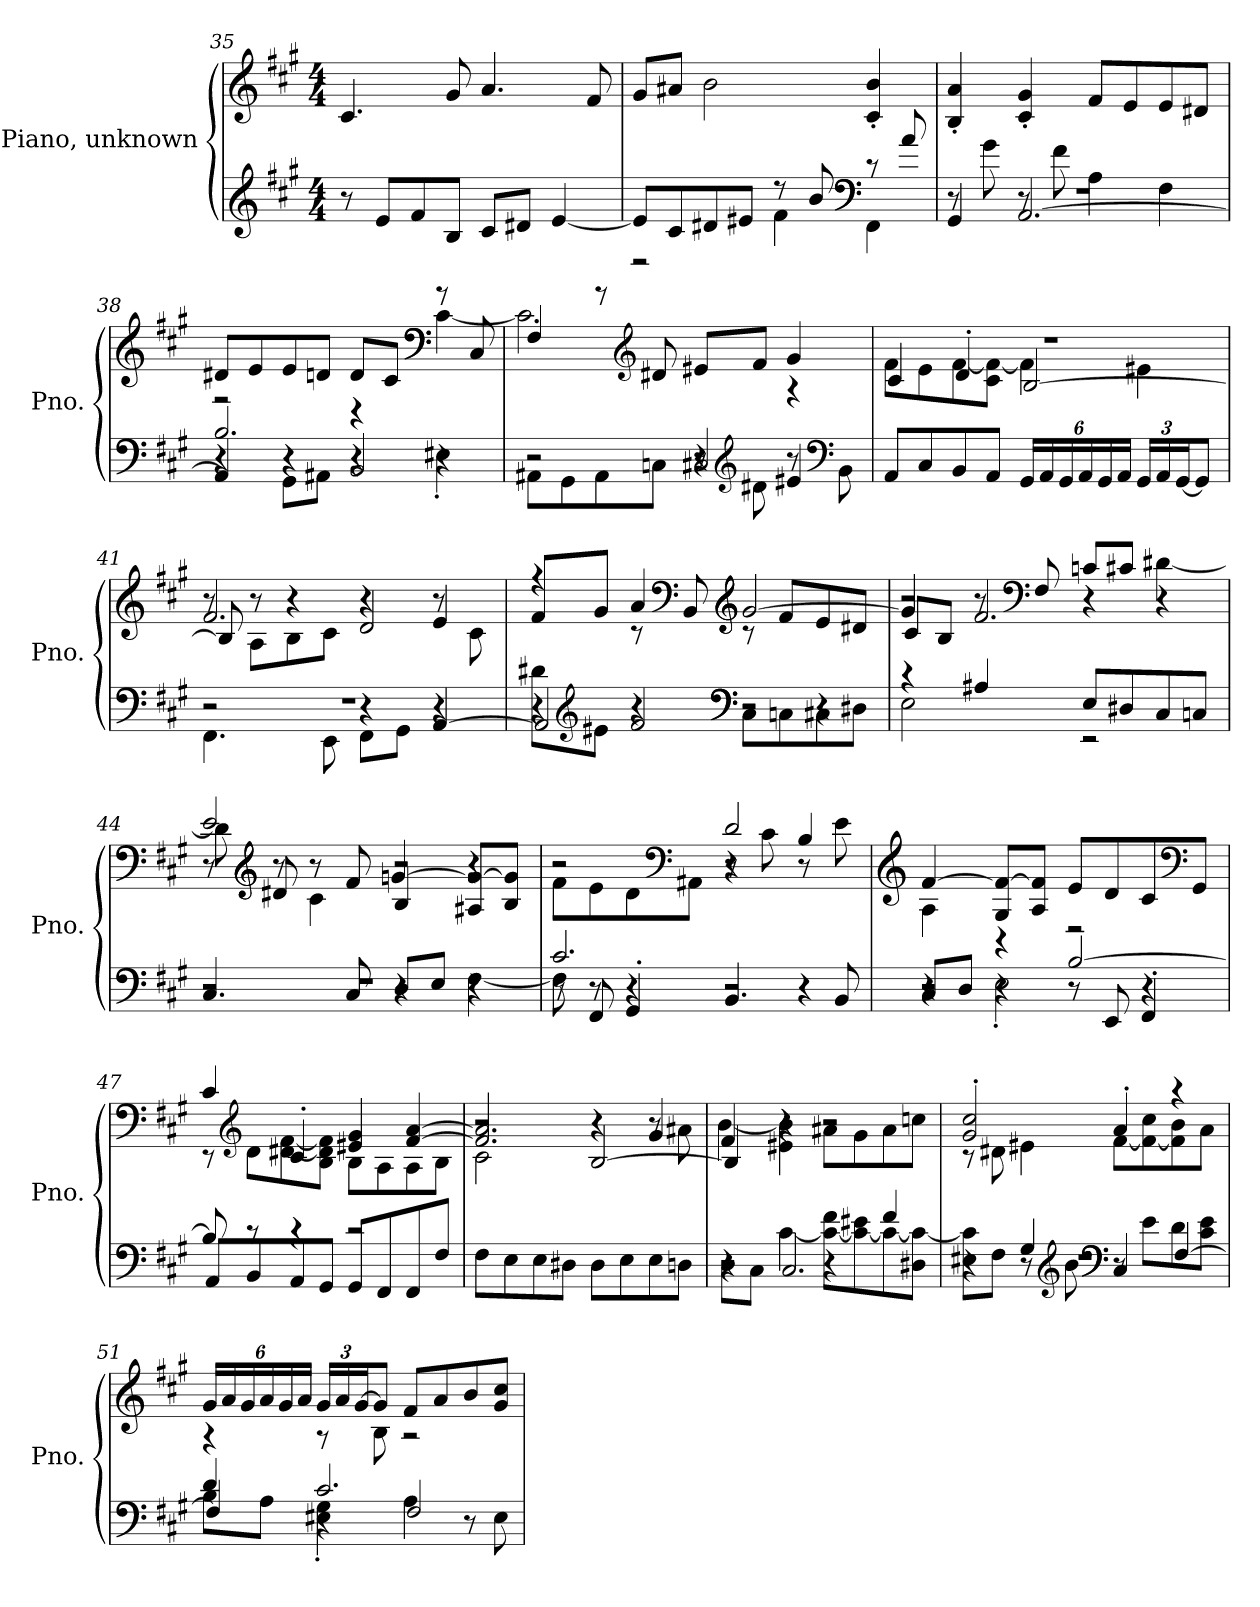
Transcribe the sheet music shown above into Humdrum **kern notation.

**kern	**kern
*part1	*part1
*staff2	*staff1
*I"Piano, unknown	*
*I'Pno.	*
!!LO:LB:g=z
*clefG2	*clefG2
*k[f#c#g#]	*k[f#c#g#]
*M4/4	*M4/4
=35	=35
8r	4.c#/
8e/L	.
8f#/	.
8B/J	8g#/
8c#/L	4.a/
8d#X/J	.
[4e/	.
.	8f#/
=36	=36
*^	*
8e/L]	2r	8g#/L
8c#/	.	8a#X/J
8d#X/	.	2b\
8e#X/J	.	.
8r	4f#\	.
8b/	.	.
*clefF4	*	*
8r	4FF#\	4c#/' 4b/'
8a/	.	.
=37	=37	=37
*	*^	*
1r	8r	4GG#/	4B/' 4a/'
.	8g#\	.	.
.	8r	[2.AA/	4c#/' 4g#/'
.	8f#\	.	.
.	4A\	.	8f#/L
.	.	.	8e/
.	4F#\	.	8e/
.	.	.	8d#X/J
!!LO:LB:g=z
=38	=38	=38	=38
*	*	*	*^
2.B/	4r	4AA/]	8d#X/L	2r
.	.	.	8e/	.
.	8GG#\L	4r	8e/	.
.	8AA#X\J	.	8dn/J	.
.	4r	2BB/	8d/L	4r
.	.	.	8c#/J	.
*	*	*	*clefF4	*
4r	4E#X'\	.	8r	[4c#\
.	.	.	8C#/	.
=39	=39	=39	=39	=39
2r	8AA#X\L	2r	4F#/	2.c#\]
.	8GG#\	.	.	.
.	8AA#\	.	8r	.
*	*	*	*clefG2	*
.	8Cn\J	.	8d#X/	.
4r	8r	2C#X/	8e#X/L	.
*clefG2	*	*	*	*
.	8d#X\	.	8f#/J	.
4e#X/	8r	.	4g#/	4r
*clefF4	*	*	*	*
.	8BB\	.	.	.
*v	*v	*v	*	*
!!LO:LB:g=z
=40	=40	=40
*	*	*^
8AA/L	1r	8f#\L	4c#/
8C#/	.	8e\	.
8BB/	.	[8f#\	4d'/
8AA/J	.	8c#\ 8f#\_J	.
*Xbrackettup	*	*	*
24GG#/LL	.	4f#\]	[2B/
24AA/	.	.	.
24GG#/	.	.	.
24AA/	.	.	.
24GG#/	.	.	.
24AA/JJ	.	.	.
24GG#/LL	.	4e#X\	.
24AA/	.	.	.
[24GG#/J	.	.	.
8GG#/J]	.	.	.
=41	=41	=41	=41
*^	*	*	*
*	*^	*	*	*
1r	4.FF#\	2r	2.f#/	8r	8B/]
.	.	.	.	8A\L	8r
.	.	.	.	8B\	4r
.	8EE\	.	.	8c#\J	.
.	8FF#\L	4r	.	4r	2d/
.	8GG#\J	.	.	.	.
.	4r	[4AA/	4e/	8r	.
.	.	.	.	8c#\	.
*	*	*	*	*v	*v
!!LO:LB:g=z
=42	=42	=42	=42	=42
4r	8d#X\L	2AA/]	4r	8f#/L
*clefG2	*	*	*	*
.	8e#X\J	.	.	8g#/J
2f#/	4r	.	4a/	8r
*	*	*	*clefF4	*
.	.	.	.	8BB/
*clefF4	*	*	*clefG2	*
.	8C#\L	2r	[2g#/	8r
.	8Cn\	.	.	8f#/L
4r	8C#X\	.	.	8e/
.	8D#X\J	.	.	8d#X/J
*	*v	*v	*	*
=43	=43	=43	=43
*	*	*	*^
4r	2E\	4g#/]	2r	8c#/L
.	.	.	.	8B/J
4A#X/	.	2.f#/	.	8r
*	*	*clefF4	*	*
.	.	.	.	8F#/
8E/L	2r	.	4r	8cn/L
8D#X/	.	.	.	8c#X/J
8C#/	.	.	[4d#X\	4r
8Cn/J	.	.	.	.
!!LO:PB:g=z	!!	!!
=44	=44	=44	=44	=44
*	*^	*	*	*
1r	2r	4.C#/	2e/	8d#\]	8r
*	*	*	*clefG2	*	*
.	.	.	.	8r	8d#X/
.	.	.	.	4c#\	8r
.	.	8C#/	.	.	8f#/
.	4r	8D/L	4B/	2r	[4gn/
.	.	8E/J	.	.	.
.	[4F#\	4r	4r	.	8A#X/ 8g/_L
.	.	.	.	.	8B/ 8g/]J
=45	=45	=45	=45	=45	=45
2.c#/	8F#\]	8r	2r	8f#\L	2r
.	8r	8FF#/	.	8e\	.
.	4r	4GG#'/	.	8d\	.
*	*	*	*clefF4	*	*
.	.	.	.	8AA#X\J	.
.	2r	4.BB/	2d/	8r	4r
.	.	.	.	8c#\	.
4r	.	.	.	8r	4B/
.	.	8BB/	.	8e\	.
*	*	*	*v	*v	*v
=46	=46	=46	=46
*	*	*	*clefG2
*	*	*	*^
2r	4r	8C#/L	[4f#/	4A\
.	.	8D/J	.	.
.	2E'\	4r	8G#/ 8f#/_L	4r
.	.	.	8A/ 8f#/]J	.
[2B/	.	8r	8e/L	2r
.	.	8EE/	8d/	.
.	4r	4FF#'/	8c#/	.
*	*	*	*clefF4	*
.	.	.	8GG#/J	.
*	*v	*v	*	*
!!LO:LB:g=z	!!
=47	=47	=47	=47
8B/]	8AA/L	4c#/	8r
*	*	*clefG2	*
8r	8BB/	.	8d\L
4r	8AA/	4c#'/	[8d#X\ [8f#\
.	8GG#/J	.	8B\ 8d#\] 8f#\]J
2r	8GG#/L	4e#X/ 4g#/	8B\L
.	8FF#/	.	8A\
.	8FF#/	[4f#/ [4a/	8A\
.	8F#/J	.	8B\J
*v	*v	*	*
=48	=48	=48
*	*	*^
8F#\L	2.f#/] 2.a/]	2c#\	2r
8E\	.	.	.
8E\	.	.	.
8D#X\J	.	.	.
8D#\L	.	4r	[2B/
8E\	.	.	.
8E\	4g#/	8r	.
8Dn\J	.	8a#X\	.
=49	=49	=49	=49
*^	*	*	*
*	*^	*	*	*
2r	8D\L	4r	4f#/	[4b\	4B/]
.	8C#\J	.	.	.	.
.	[4c#\	2.C#/	4r	4e#X\ 4b\]	4r
4r	8c#\_ 8f#\L	.	2r	8a#X\L	2r
.	8c#\_ 8e#X\	.	.	8g#\	.
4f#/	8c#\_	.	.	8a#\	.
.	8D#X\ 8c#\_J	.	.	8ccn\J	.
*	*	*	*	*v	*v
!!LO:LB:g=z
=50	=50	=50	=50	=50
1r	8E#X\ 8c#\]L	4r	2g#/' 2cc#/'	8r
.	8F#\J	.	.	8d#X\
.	8r	4G#/	.	4e#X\
*clefG2	*	*	*	*
.	8b\	.	.	.
*clefF4	*	*	*	*
.	8r	4C#/	4a'/	[8f#\L
.	8e\L	.	.	8f#\_ 8cc#\
.	8d\	[4F#/	4r	8f#\] 8b\
.	8c#\ 8e\J	.	.	8a\J
=51	=51	=51	=51	=51
*	*	*	*Xbrackettup	*
4d/	8B\L	4F#/]	24g#/LL	4r
.	.	.	24a/	.
.	.	.	24g#/	.
.	8A\J	.	24a/	.
.	.	.	24g#/	.
.	.	.	24a/JJ	.
2.c#/	4E#X\' 4G#\'	4r	24g#/LL	8r
.	.	.	24a/	.
.	.	.	[24g#/J	.
.	.	.	8g#/J]	8B\
.	4A\	2F#/	8f#/L	2r
.	.	.	8a/	.
.	8r	.	8b/	.
.	8E#\	.	8g#/ 8cc#/J	.
*v	*v	*v	*	*
*	*v	*v
=	=
*-	*-
